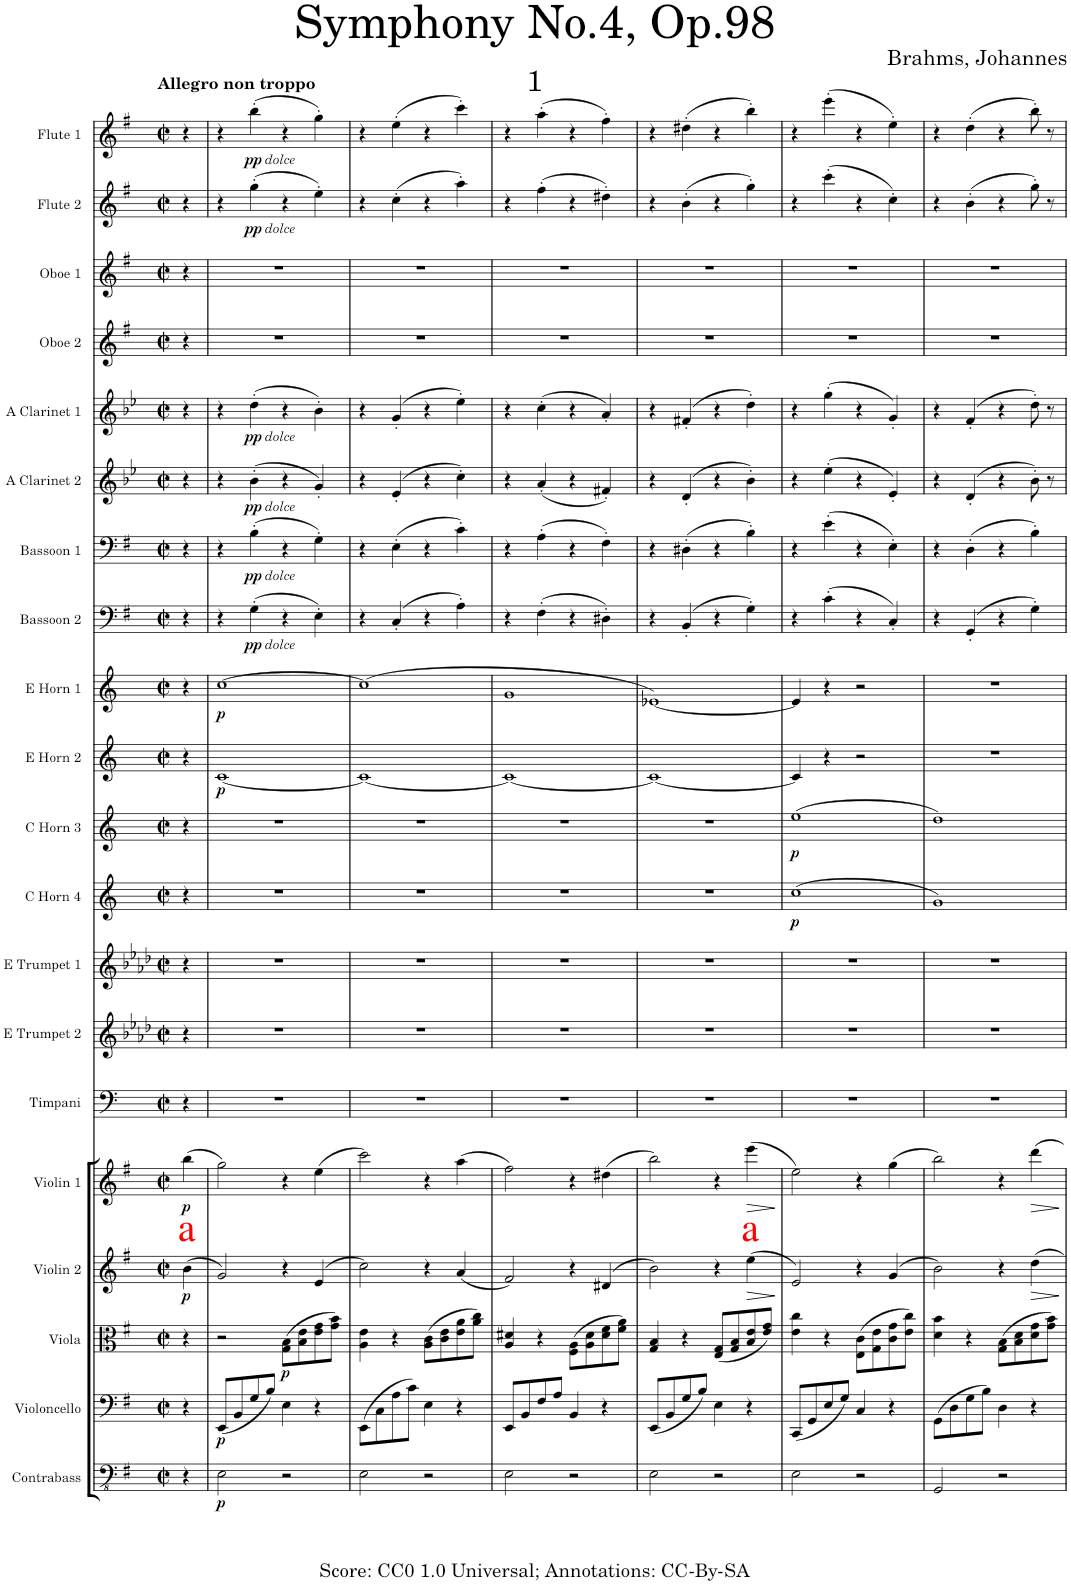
**kern	**dynam	**kern	**dynam	**kern	**dynam	**kern	**dynam	**kern	**text	**dynam	**kern	**kern	**kern	**kern	**dynam	**kern	**dynam	**kern	**dynam	**kern	**dynam	**kern	**dynam	**kern	**dynam	**kern	**dynam	**kern	**dynam	**kern	**kern	**kern	**dynam	**kern	**dynam
*part20	*part20	*part19	*part19	*part18	*part18	*part17	*part17	*part16	*part16	*part16	*part15	*part14	*part13	*part12	*part12	*part11	*part11	*part10	*part10	*part9	*part9	*part8	*part8	*part7	*part7	*part6	*part6	*part5	*part5	*part4	*part3	*part2	*part2	*part1	*part1
*staff20	*staff20	*staff19	*staff19	*staff18	*staff18	*staff17	*staff17	*staff16	*staff16	*staff16	*staff15	*staff14	*staff13	*staff12	*staff12	*staff11	*staff11	*staff10	*staff10	*staff9	*staff9	*staff8	*staff8	*staff7	*staff7	*staff6	*staff6	*staff5	*staff5	*staff4	*staff3	*staff2	*staff2	*staff1	*staff1
*I"Contrabass	*	*I"Violoncello	*	*I"Viola	*	*I"Violin 2	*	*I"Violin 1	*	*	*I"Timpani	*I"E Trumpet 2	*I"E Trumpet 1	*I"C Horn 4	*	*I"C Horn 3	*	*I"E Horn 2	*	*I"E Horn 1	*	*I"Bassoon 2	*	*I"Bassoon 1	*	*I"A Clarinet 2	*	*I"A Clarinet 1	*	*I"Oboe 2	*I"Oboe 1	*I"Flute 2	*	*I"Flute 1	*
*I'Cb	*	*I'Vc	*	*I'Vla	*	*I'Vln 2	*	*I'Vln 1	*	*	*I'Timp	*I'Tpt 2	*I'Tpt 1	*I'Hn 4	*	*I'Hn 3	*	*I'Hn 2	*	*I'Hn 1	*	*I'Bsn 2	*	*I'Bsn 1	*	*I'Cl 2	*	*I'Cl 1	*	*I'Ob 2	*I'Ob 1	*I'Fl 2	*	*I'Fl 1	*
*clefFv4	*	*clefF4	*	*clefC3	*	*clefG2	*	*clefG2	*	*	*clefF4	*clefG2	*clefG2	*clefG2	*	*clefG2	*	*clefG2	*	*clefG2	*	*clefF4	*	*clefF4	*	*clefG2	*	*clefG2	*	*clefG2	*clefG2	*clefG2	*	*clefG2	*
*Trd7c12	*	*	*	*	*	*	*	*	*	*	*	*Trd-2c-4	*Trd-2c-4	*Trd7c12	*	*Trd7c12	*	*Trd5c8	*	*Trd5c8	*	*	*	*	*	*Trd2c3	*	*Trd2c3	*	*	*	*	*	*	*
*k[f#]	*	*k[f#]	*	*k[f#]	*	*k[f#]	*	*k[f#]	*	*	*k[]	*k[b-e-a-d-]	*k[b-e-a-d-]	*k[]	*	*k[]	*	*k[]	*	*k[]	*	*k[f#]	*	*k[f#]	*	*k[b-e-]	*	*k[b-e-]	*	*k[f#]	*k[f#]	*k[f#]	*	*k[f#]	*
*M2/2	*	*M2/2	*	*M2/2	*	*M2/2	*	*M2/2	*	*	*M2/2	*M2/2	*M2/2	*M2/2	*	*M2/2	*	*M2/2	*	*M2/2	*	*M2/2	*	*M2/2	*	*M2/2	*	*M2/2	*	*M2/2	*M2/2	*M2/2	*	*M2/2	*
*met(c|)	*	*met(c|)	*	*met(c|)	*	*met(c|)	*	*met(c|)	*	*	*met(c|)	*met(c|)	*met(c|)	*met(c|)	*	*met(c|)	*	*met(c|)	*	*met(c|)	*	*met(c|)	*	*met(c|)	*	*met(c|)	*	*met(c|)	*	*met(c|)	*met(c|)	*met(c|)	*	*met(c|)	*
=1	=1	=1	=1	=1	=1	=1	=1	=1	=1	=1	=1	=1	=1	=1	=1	=1	=1	=1	=1	=1	=1	=1	=1	=1	=1	=1	=1	=1	=1	=1	=1	=1	=1	=1	=1
!	!	!	!	!	!	!	!	!	!	!	!	!	!	!	!	!	!	!	!	!	!	!	!	!	!	!	!	!	!	!	!	!	!	!LO:TX:a:B:t=Allegro non troppo	!
!	!	!	!	!	!	!	!LO:DY:b	!	!LO:LY:b:color=#FF0000	!LO:DY:b	!	!	!	!	!	!	!	!	!	!	!	!	!	!	!	!	!	!	!	!	!	!	!	!	!
4r	.	4r	.	4r	.	(4b\	p	(4bb\	a	p	4r	4r	4r	4r	.	4r	.	4r	.	4r	.	4r	.	4r	.	4r	.	4r	.	4r	4r	4r	.	4r	.
=2	=2	=2	=2	=2	=2	=2	=2	=2	=2	=2	=2	=2	=2	=2	=2	=2	=2	=2	=2	=2	=2	=2	=2	=2	=2	=2	=2	=2	=2	=2	=2	=2	=2	=2	=2
!	!LO:DY:b	!	!LO:DY:b	!	!	!	!	!	!	!	!	!	!	!	!	!	!	!	!LO:DY:b	!	!LO:DY:b	!	!	!	!	!	!	!	!	!	!	!	!	!	!
2EE\	p	(8EE/L	p	2r	.	2g/)	.	2gg\)	.	.	1r	1r	1r	1r	.	1r	.	[1c	p	[1cc	p	4r	.	4r	.	4r	.	4r	.	1r	1r	4r	.	4r	.
.	.	8BB/	.	.	.	.	.	.	.	.	.	.	.	.	.	.	.	.	.	.	.	.	.	.	.	.	.	.	.	.	.	.	.	.	.
!	!	!	!	!	!	!	!	!	!	!	!	!	!	!	!	!	!	!	!	!	!	!	!	!	!	!	!	!	!	!	!	!	!	!LO:TX:b:i:t=dolce	!
!	!	!	!	!	!	!	!	!	!	!	!	!	!	!	!	!	!	!	!	!	!	!	!	!	!	!	!	!	!	!	!	!LO:TX:b:i:t=dolce	!	!	!
!	!	!	!	!	!	!	!	!	!	!	!	!	!	!	!	!	!	!	!	!	!	!	!	!	!	!	!	!LO:TX:b:i:t=dolce	!	!	!	!	!	!	!
!	!	!	!	!	!	!	!	!	!	!	!	!	!	!	!	!	!	!	!	!	!	!	!	!	!	!LO:TX:b:i:t=dolce	!	!	!	!	!	!	!	!	!
!	!	!	!	!	!	!	!	!	!	!	!	!	!	!	!	!	!	!	!	!	!	!	!	!LO:TX:b:i:t=dolce	!	!	!	!	!	!	!	!	!	!	!
!	!	!	!	!	!	!	!	!	!	!	!	!	!	!	!	!	!	!	!	!	!	!LO:TX:b:i:t=dolce	!	!	!	!	!	!	!	!	!	!	!	!	!
!	!	!	!	!	!	!	!	!	!	!	!	!	!	!	!	!	!	!	!	!	!	!	!LO:DY:b	!	!LO:DY:b	!	!LO:DY:b	!	!LO:DY:b	!	!	!	!LO:DY:b	!	!LO:DY:b
.	.	8G/	.	.	.	.	.	.	.	.	.	.	.	.	.	.	.	.	.	.	.	(4G'\	pp	(4B'\	pp	(4b-'\	pp	(4dd'\	pp	.	.	(4gg'\	pp	(4bb'\	pp
.	.	8B/J)	.	.	.	.	.	.	.	.	.	.	.	.	.	.	.	.	.	.	.	.	.	.	.	.	.	.	.	.	.	.	.	.	.
!	!	!	!	!	!LO:DY:b	!	!	!	!	!	!	!	!	!	!	!	!	!	!	!	!	!	!	!	!	!	!	!	!	!	!	!	!	!	!
2r	.	4E\	.	(8G\ 8B\L	p	4r	.	4r	.	.	.	.	.	.	.	.	.	.	.	.	.	4r	.	4r	.	4r	.	4r	.	.	.	4r	.	4r	.
.	.	.	.	8B\ 8e\	.	.	.	.	.	.	.	.	.	.	.	.	.	.	.	.	.	.	.	.	.	.	.	.	.	.	.	.	.	.	.
.	.	4r	.	8e\ 8g\	.	(4e/	.	(4ee\	.	.	.	.	.	.	.	.	.	.	.	.	.	4E'\)	.	4G'\)	.	4g'/)	.	4b-'\)	.	.	.	4ee'\)	.	4gg'\)	.
.	.	.	.	8g\ 8b\J)	.	.	.	.	.	.	.	.	.	.	.	.	.	.	.	.	.	.	.	.	.	.	.	.	.	.	.	.	.	.	.
=3	=3	=3	=3	=3	=3	=3	=3	=3	=3	=3	=3	=3	=3	=3	=3	=3	=3	=3	=3	=3	=3	=3	=3	=3	=3	=3	=3	=3	=3	=3	=3	=3	=3	=3	=3
2EE\	.	(8EE\L	.	4A\ 4e\	.	2cc\)	.	2ccc\)	.	.	1r	1r	1r	1r	.	1r	.	1c_	.	(1cc]	.	4r	.	4r	.	4r	.	4r	.	1r	1r	4r	.	4r	.
.	.	8C\	.	.	.	.	.	.	.	.	.	.	.	.	.	.	.	.	.	.	.	.	.	.	.	.	.	.	.	.	.	.	.	.	.
.	.	8A\	.	4r	.	.	.	.	.	.	.	.	.	.	.	.	.	.	.	.	.	(4C'/	.	(4E'\	.	(4e-'/	.	(4g'/	.	.	.	(4cc'\	.	(4ee'\	.
.	.	8c\J)	.	.	.	.	.	.	.	.	.	.	.	.	.	.	.	.	.	.	.	.	.	.	.	.	.	.	.	.	.	.	.	.	.
2r	.	4E\	.	(8A\ 8c\L	.	4r	.	4r	.	.	.	.	.	.	.	.	.	.	.	.	.	4r	.	4r	.	4r	.	4r	.	.	.	4r	.	4r	.
.	.	.	.	8c\ 8e\	.	.	.	.	.	.	.	.	.	.	.	.	.	.	.	.	.	.	.	.	.	.	.	.	.	.	.	.	.	.	.
.	.	4r	.	8e\ 8a\	.	(4a/	.	(4aa\	.	.	.	.	.	.	.	.	.	.	.	.	.	4A'\)	.	4c'\)	.	4cc'\)	.	4ee-'\)	.	.	.	4aa'\)	.	4ccc'\)	.
.	.	.	.	8a\ 8cc\J)	.	.	.	.	.	.	.	.	.	.	.	.	.	.	.	.	.	.	.	.	.	.	.	.	.	.	.	.	.	.	.
=4	=4	=4	=4	=4	=4	=4	=4	=4	=4	=4	=4	=4	=4	=4	=4	=4	=4	=4	=4	=4	=4	=4	=4	=4	=4	=4	=4	=4	=4	=4	=4	=4	=4	=4	=4
2EE\	.	8EE/L	.	4A/ 4d#X/	.	2f#/)	.	2ff#\)	.	.	1r	1r	1r	1r	.	1r	.	1c_	.	1g	.	4r	.	4r	.	4r	.	4r	.	1r	1r	4r	.	4r	.
.	.	8BB/	.	.	.	.	.	.	.	.	.	.	.	.	.	.	.	.	.	.	.	.	.	.	.	.	.	.	.	.	.	.	.	.	.
.	.	8F#/	.	4r	.	.	.	.	.	.	.	.	.	.	.	.	.	.	.	.	.	(4F#'\	.	(4A'\	.	(4a'/	.	(4cc'\	.	.	.	(4ff#'\	.	(4aa'\	.
.	.	8A/J	.	.	.	.	.	.	.	.	.	.	.	.	.	.	.	.	.	.	.	.	.	.	.	.	.	.	.	.	.	.	.	.	.
2r	.	4BB/	.	(8F#\ 8A\L	.	4r	.	4r	.	.	.	.	.	.	.	.	.	.	.	.	.	4r	.	4r	.	4r	.	4r	.	.	.	4r	.	4r	.
.	.	.	.	8A\ 8d#\	.	.	.	.	.	.	.	.	.	.	.	.	.	.	.	.	.	.	.	.	.	.	.	.	.	.	.	.	.	.	.
.	.	4r	.	8d#\ 8f#\	.	(4d#X/	.	(4dd#X\	.	.	.	.	.	.	.	.	.	.	.	.	.	4D#X'\)	.	4F#'\)	.	4f#X'/)	.	4a'/)	.	.	.	4dd#X'\)	.	4ff#'\)	.
.	.	.	.	8f#\ 8a\J)	.	.	.	.	.	.	.	.	.	.	.	.	.	.	.	.	.	.	.	.	.	.	.	.	.	.	.	.	.	.	.
=5	=5	=5	=5	=5	=5	=5	=5	=5	=5	=5	=5	=5	=5	=5	=5	=5	=5	=5	=5	=5	=5	=5	=5	=5	=5	=5	=5	=5	=5	=5	=5	=5	=5	=5	=5
2EE\	.	(8EE/L	.	4G/ 4B/	.	2b\)	.	2bb\)	.	.	1r	1r	1r	1r	.	1r	.	1c_	.	[1e-X)	.	4r	.	4r	.	4r	.	4r	.	1r	1r	4r	.	4r	.
.	.	8BB/	.	.	.	.	.	.	.	.	.	.	.	.	.	.	.	.	.	.	.	.	.	.	.	.	.	.	.	.	.	.	.	.	.
.	.	8G/	.	4r	.	.	.	.	.	.	.	.	.	.	.	.	.	.	.	.	.	(4BB'/	.	(4D#X'\	.	(4d'/	.	(4f#X'/	.	.	.	(4b'\	.	(4dd#X'\	.
.	.	8B/J)	.	.	.	.	.	.	.	.	.	.	.	.	.	.	.	.	.	.	.	.	.	.	.	.	.	.	.	.	.	.	.	.	.
2r	.	4E\	.	(8E/ 8G/L	.	4r	.	4r	.	.	.	.	.	.	.	.	.	.	.	.	.	4r	.	4r	.	4r	.	4r	.	.	.	4r	.	4r	.
.	.	.	.	8G/ 8B/	.	.	.	.	.	.	.	.	.	.	.	.	.	.	.	.	.	.	.	.	.	.	.	.	.	.	.	.	.	.	.
!	!	!	!	!	!	!	!LO:HP:b	!	!LO:LY:b:color=#FF0000	!LO:HP:b	!	!	!	!	!	!	!	!	!	!	!	!	!	!	!	!	!	!	!	!	!	!	!	!	!
.	.	4r	.	8B/ 8e/	.	(4ee\	>	(4eee\	a	>	.	.	.	.	.	.	.	.	.	.	.	4G'\)	.	4B'\)	.	4b-'\)	.	4dd'\)	.	.	.	4gg'\)	.	4bb'\)	.
.	.	.	.	8e/ 8g/J)	.	.	.	.	.	.	.	.	.	.	.	.	.	.	.	.	.	.	.	.	.	.	.	.	.	.	.	.	.	.	.
.	.	.	.	.	.	.	]	.	.	]	.	.	.	.	.	.	.	.	.	.	.	.	.	.	.	.	.	.	.	.	.	.	.	.	.
=6	=6	=6	=6	=6	=6	=6	=6	=6	=6	=6	=6	=6	=6	=6	=6	=6	=6	=6	=6	=6	=6	=6	=6	=6	=6	=6	=6	=6	=6	=6	=6	=6	=6	=6	=6
!	!	!	!	!	!	!	!	!	!	!	!	!	!	!	!LO:DY:b	!	!LO:DY:b	!	!	!	!	!	!	!	!	!	!	!	!	!	!	!	!	!	!
2EE\	.	(8CC/L	.	4e\ 4cc\	.	2e/)	.	2ee\)	.	.	1r	1r	1r	(1cc	p	(1ee	p	4c/]	.	4e-/]	.	4r	.	4r	.	4r	.	4r	.	1r	1r	4r	.	4r	.
.	.	8GG/	.	.	.	.	.	.	.	.	.	.	.	.	.	.	.	.	.	.	.	.	.	.	.	.	.	.	.	.	.	.	.	.	.
.	.	8E/	.	4r	.	.	.	.	.	.	.	.	.	.	.	.	.	4r	.	4r	.	(4c'\	.	(4e'\	.	(4ee-'\	.	(4gg'\	.	.	.	(4ccc'\	.	(4eee'\	.
.	.	8G/J)	.	.	.	.	.	.	.	.	.	.	.	.	.	.	.	.	.	.	.	.	.	.	.	.	.	.	.	.	.	.	.	.	.
2r	.	4C/	.	(8E\ 8c\L	.	4r	.	4r	.	.	.	.	.	.	.	.	.	2r	.	2r	.	4r	.	4r	.	4r	.	4r	.	.	.	4r	.	4r	.
.	.	.	.	8G\ 8e\	.	.	.	.	.	.	.	.	.	.	.	.	.	.	.	.	.	.	.	.	.	.	.	.	.	.	.	.	.	.	.
.	.	4r	.	8c\ 8g\	.	(4g/	.	(4gg\	.	.	.	.	.	.	.	.	.	.	.	.	.	4C'/)	.	4E'\)	.	4e-'/)	.	4g'/)	.	.	.	4cc'\)	.	4ee'\)	.
.	.	.	.	8e\ 8cc\J)	.	.	.	.	.	.	.	.	.	.	.	.	.	.	.	.	.	.	.	.	.	.	.	.	.	.	.	.	.	.	.
=7	=7	=7	=7	=7	=7	=7	=7	=7	=7	=7	=7	=7	=7	=7	=7	=7	=7	=7	=7	=7	=7	=7	=7	=7	=7	=7	=7	=7	=7	=7	=7	=7	=7	=7	=7
2GGG/	.	(8GG\L	.	4d\ 4b\	.	2b\)	.	2bb\)	.	.	1r	1r	1r	1g)	.	1dd)	.	1r	.	1r	.	4r	.	4r	.	4r	.	4r	.	1r	1r	4r	.	4r	.
.	.	8D\	.	.	.	.	.	.	.	.	.	.	.	.	.	.	.	.	.	.	.	.	.	.	.	.	.	.	.	.	.	.	.	.	.
.	.	8G\	.	4r	.	.	.	.	.	.	.	.	.	.	.	.	.	.	.	.	.	(4GG'/	.	(4D'\	.	(4d'/	.	(4f'/	.	.	.	(4b'\	.	(4dd'\	.
.	.	8B\J)	.	.	.	.	.	.	.	.	.	.	.	.	.	.	.	.	.	.	.	.	.	.	.	.	.	.	.	.	.	.	.	.	.
2r	.	4D\	.	(8G\ 8B\L	.	4r	.	4r	.	.	.	.	.	.	.	.	.	.	.	.	.	4r	.	4r	.	4r	.	4r	.	.	.	4r	.	4r	.
.	.	.	.	8B\ 8d\	.	.	.	.	.	.	.	.	.	.	.	.	.	.	.	.	.	.	.	.	.	.	.	.	.	.	.	.	.	.	.
!	!	!	!	!	!	!	!LO:HP:b	!	!	!LO:HP:b	!	!	!	!	!	!	!	!	!	!	!	!	!	!	!	!	!	!	!	!	!	!	!	!	!
.	.	4r	.	8d\ 8g\	.	4dd\	>	4ddd\	.	>	.	.	.	.	.	.	.	.	.	.	.	4G'\)	.	4B'\)	.	8b-'\)	.	8dd'\)	.	.	.	8gg'\)	.	8bb'\)	.
.	.	.	.	8g\ 8b\J)	.	.	.	.	.	.	.	.	.	.	.	.	.	.	.	.	.	.	.	.	.	8r	.	8r	.	.	.	8r	.	8r	.
.	.	.	.	.	.	.	]	.	.	]	.	.	.	.	.	.	.	.	.	.	.	.	.	.	.	.	.	.	.	.	.	.	.	.	.
=	=	=	=	=	=	=	=	=	=	=	=	=	=	=	=	=	=	=	=	=	=	=	=	=	=	=	=	=	=	=	=	=	=	=	=
*-	*-	*-	*-	*-	*-	*-	*-	*-	*-	*-	*-	*-	*-	*-	*-	*-	*-	*-	*-	*-	*-	*-	*-	*-	*-	*-	*-	*-	*-	*-	*-	*-	*-	*-	*-
